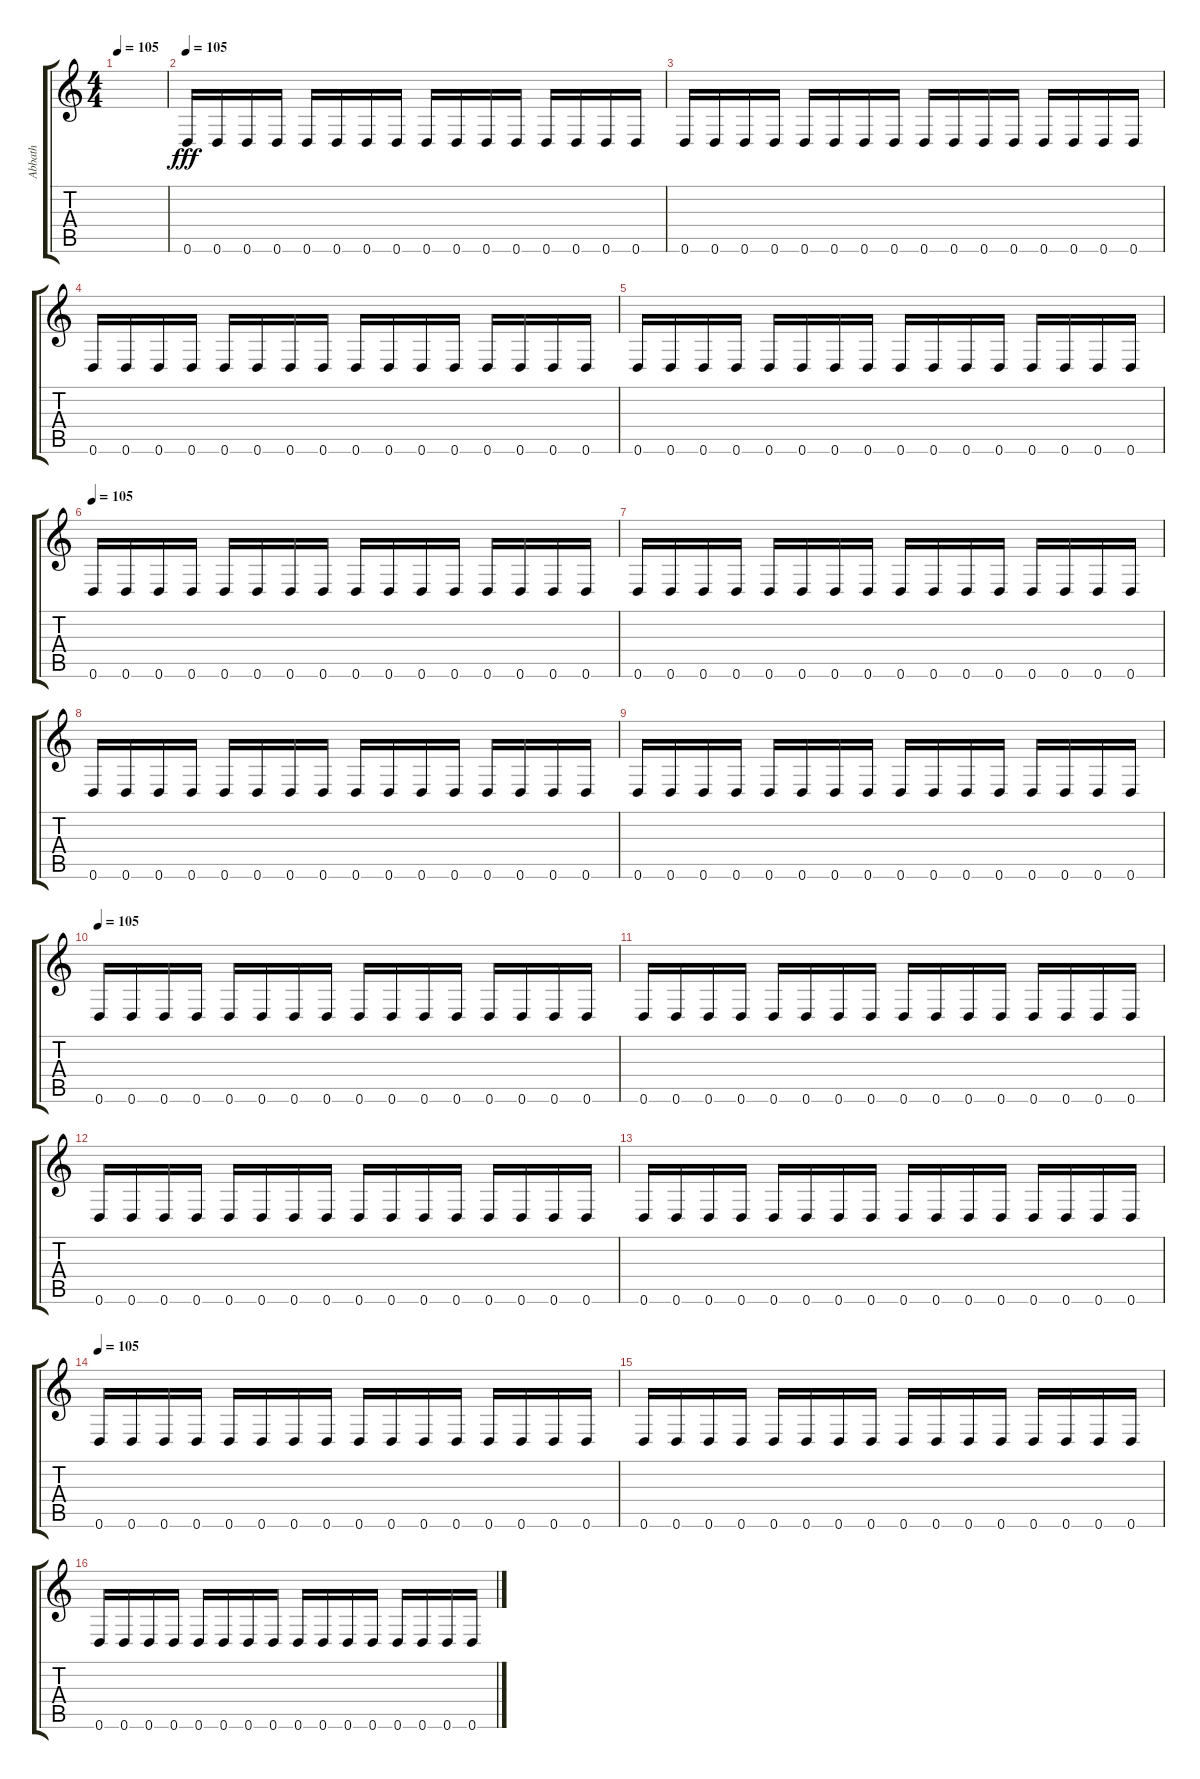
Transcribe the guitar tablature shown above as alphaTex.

\track ("Abbath" "Abbath") {instrument distortionguitar}
\staff {score tabs}
\tuning (D4 A3 F3 C3 G2 D2) {hide}
\ts (4 4)
\tempo 105
\clef g2
\ks c
|
\tempo 105
0.6.16{dy fff volume 16} 0.6.16 0.6.16 0.6.16 0.6.16 0.6.16 0.6.16 0.6.16 0.6.16 0.6.16 0.6.16 0.6.16 0.6.16 0.6.16 0.6.16 0.6.16 |
0.6.16 0.6.16 0.6.16 0.6.16 0.6.16 0.6.16 0.6.16 0.6.16 0.6.16 0.6.16 0.6.16 0.6.16 0.6.16 0.6.16 0.6.16 0.6.16 |
0.6.16 0.6.16 0.6.16 0.6.16 0.6.16 0.6.16 0.6.16 0.6.16 0.6.16 0.6.16 0.6.16 0.6.16 0.6.16 0.6.16 0.6.16 0.6.16 |
0.6.16 0.6.16 0.6.16 0.6.16 0.6.16 0.6.16 0.6.16 0.6.16 0.6.16 0.6.16 0.6.16 0.6.16 0.6.16 0.6.16 0.6.16 0.6.16 |
\tempo 105
0.6.16 0.6.16 0.6.16 0.6.16 0.6.16 0.6.16 0.6.16 0.6.16 0.6.16 0.6.16 0.6.16 0.6.16 0.6.16 0.6.16 0.6.16 0.6.16 |
0.6.16 0.6.16 0.6.16 0.6.16 0.6.16 0.6.16 0.6.16 0.6.16 0.6.16 0.6.16 0.6.16 0.6.16 0.6.16 0.6.16 0.6.16 0.6.16 |
0.6.16 0.6.16 0.6.16 0.6.16 0.6.16 0.6.16 0.6.16 0.6.16 0.6.16 0.6.16 0.6.16 0.6.16 0.6.16 0.6.16 0.6.16 0.6.16 |
0.6.16 0.6.16 0.6.16 0.6.16 0.6.16 0.6.16 0.6.16 0.6.16 0.6.16 0.6.16 0.6.16 0.6.16 0.6.16 0.6.16 0.6.16 0.6.16 |
\tempo 105
0.6.16 0.6.16 0.6.16 0.6.16 0.6.16 0.6.16 0.6.16 0.6.16 0.6.16 0.6.16 0.6.16 0.6.16 0.6.16 0.6.16 0.6.16 0.6.16 |
0.6.16 0.6.16 0.6.16 0.6.16 0.6.16 0.6.16 0.6.16 0.6.16 0.6.16 0.6.16 0.6.16 0.6.16 0.6.16 0.6.16 0.6.16 0.6.16 |
0.6.16 0.6.16 0.6.16 0.6.16 0.6.16 0.6.16 0.6.16 0.6.16 0.6.16 0.6.16 0.6.16 0.6.16 0.6.16 0.6.16 0.6.16 0.6.16 |
0.6.16 0.6.16 0.6.16 0.6.16 0.6.16 0.6.16 0.6.16 0.6.16 0.6.16 0.6.16 0.6.16 0.6.16 0.6.16 0.6.16 0.6.16 0.6.16 |
\tempo 105
0.6.16 0.6.16 0.6.16 0.6.16 0.6.16 0.6.16 0.6.16 0.6.16 0.6.16 0.6.16 0.6.16 0.6.16 0.6.16 0.6.16 0.6.16 0.6.16 |
0.6.16 0.6.16 0.6.16 0.6.16 0.6.16 0.6.16 0.6.16 0.6.16 0.6.16 0.6.16 0.6.16 0.6.16 0.6.16 0.6.16 0.6.16 0.6.16 |
0.6.16 0.6.16 0.6.16 0.6.16 0.6.16 0.6.16 0.6.16 0.6.16 0.6.16 0.6.16 0.6.16 0.6.16 0.6.16 0.6.16 0.6.16 0.6.16
